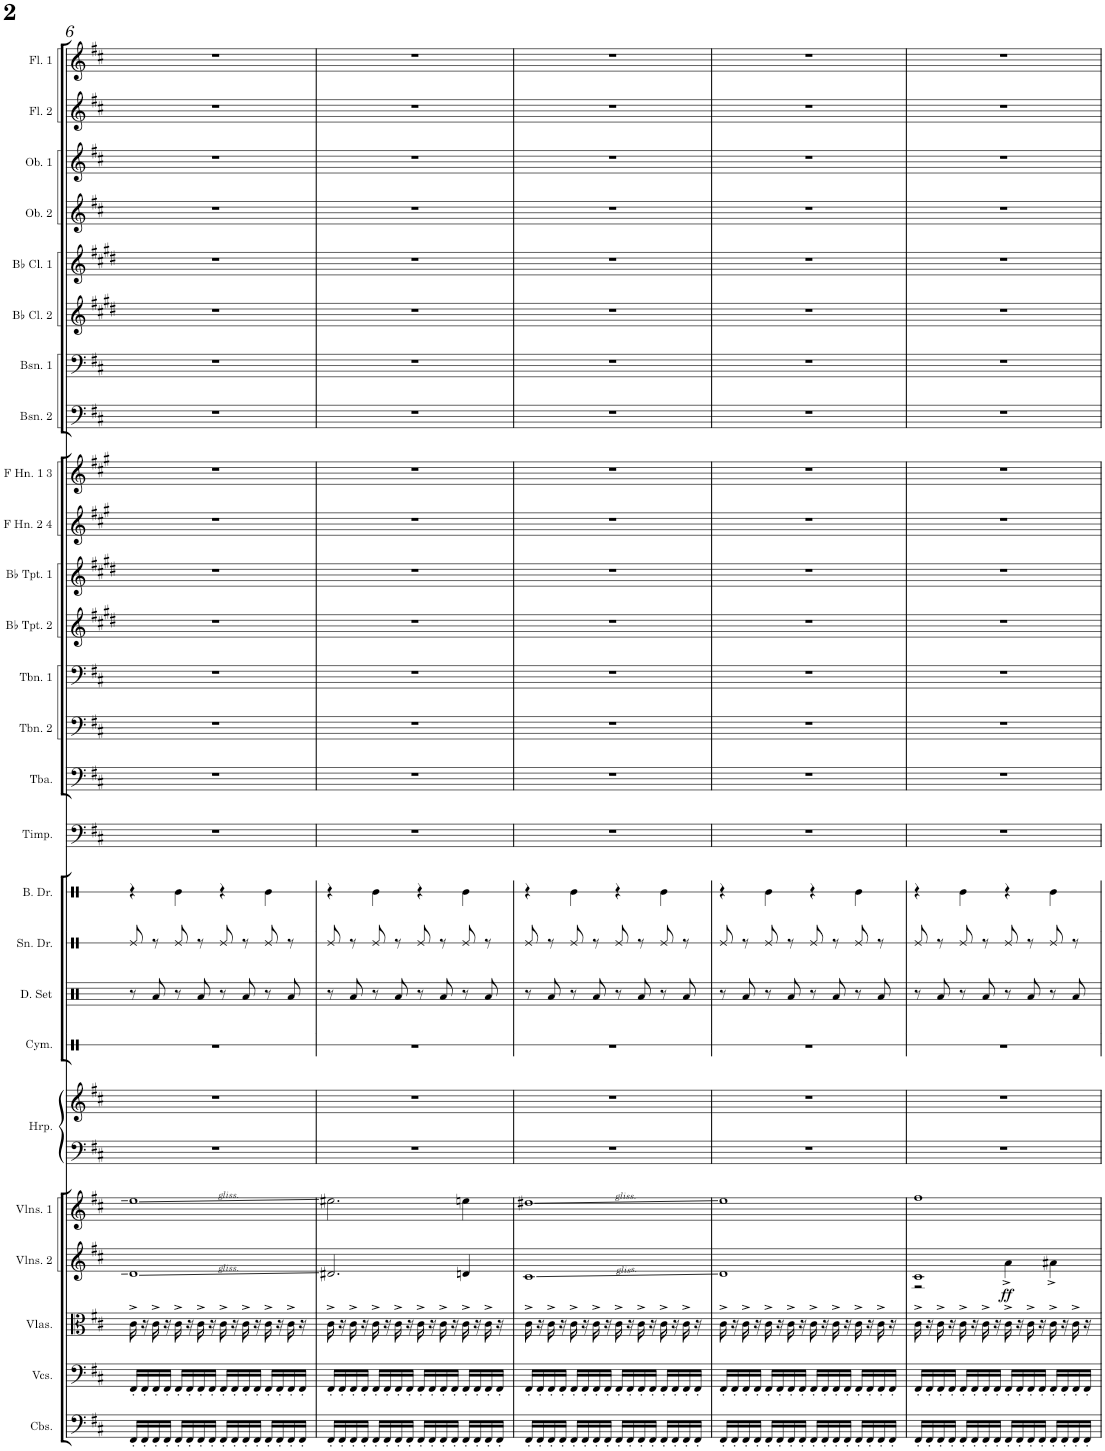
**kern	**kern	**kern	**kern	**dynam	**kern	**kern	**kern	**kern	**kern	**kern	**kern	**kern	**kern	**kern	**kern	**kern	**kern	**kern	**kern	**kern	**kern	**kern	**kern	**kern	**kern	**kern	**kern
*part26	*part25	*part24	*part23	*part23	*part22	*part21	*part21	*part20	*part19	*part18	*part17	*part16	*part15	*part14	*part13	*part12	*part11	*part10	*part9	*part8	*part7	*part6	*part5	*part4	*part3	*part2	*part1
*staff27	*staff26	*staff25	*staff24	*staff24	*staff23	*staff22	*staff21	*staff20	*staff19	*staff18	*staff17	*staff16	*staff15	*staff14	*staff13	*staff12	*staff11	*staff10	*staff9	*staff8	*staff7	*staff6	*staff5	*staff4	*staff3	*staff2	*staff1
*I"Contrabasses	*I"Violoncellos	*I"Violas	*I"Violins 2	*	*I"Violins 1	*I"Harp	*	*I"Cymbal	*I"Drumset	*I"Snare Drum	*I"Bass Drum	*I"Timpani	*I"Tuba	*I"Trombone 2	*I"Trombone 1	*I"Bb Trumpet 2	*I"Bb Trumpet 1	*I"F Horn 2 &amp; 4	*I"F Horn 1 &amp; 3	*I"Bassoon 2	*I"Bassoon 1	*I"Bb Clarinet 2	*I"Bb Clarinet 1	*I"Oboe 2	*I"Oboe 1	*I"Flute 2	*I"Flute 1
*I'Cbs.	*I'Vcs.	*I'Vlas.	*I'Vlns. 2	*	*I'Vlns. 1	*I'Hrp.	*	*I'Cym.	*I'D. Set	*I'Sn. Dr.	*I'B. Dr.	*I'Timp.	*I'Tba.	*I'Tbn. 2	*I'Tbn. 1	*I'Bb Tpt. 2	*I'Bb Tpt. 1	*I'F Hn. 2 4	*I'F Hn. 1 3	*I'Bsn. 2	*I'Bsn. 1	*I'Bb Cl. 2	*I'Bb Cl. 1	*I'Ob. 2	*I'Ob. 1	*I'Fl. 2	*I'Fl. 1
!!LO:PB:g=z
*clefF4	*clefF4	*clefC3	*clefG2	*	*clefG2	*clefF4	*clefG2	*clefX	*clefX	*clefX	*clefX	*clefF4	*clefF4	*clefF4	*clefF4	*clefG2	*clefG2	*clefG2	*clefG2	*clefF4	*clefF4	*clefG2	*clefG2	*clefG2	*clefG2	*clefG2	*clefG2
*Trd7c12	*	*	*	*	*	*	*	*	*	*	*	*	*	*	*	*Trd1c2	*Trd1c2	*Trd4c7	*Trd4c7	*	*	*Trd1c2	*Trd1c2	*	*	*	*
*k[f#c#]	*k[f#c#]	*k[f#c#]	*k[f#c#]	*	*k[f#c#]	*k[f#c#]	*k[f#c#]	*k[]	*k[]	*k[]	*k[]	*k[f#c#]	*k[f#c#]	*k[f#c#]	*k[f#c#]	*k[f#c#g#d#]	*k[f#c#g#d#]	*k[f#c#g#]	*k[f#c#g#]	*k[f#c#]	*k[f#c#]	*k[f#c#g#d#]	*k[f#c#g#d#]	*k[f#c#]	*k[f#c#]	*k[f#c#]	*k[f#c#]
*M4/4	*M4/4	*M4/4	*M4/4	*	*M4/4	*M4/4	*M4/4	*M4/4	*M4/4	*M4/4	*M4/4	*M4/4	*M4/4	*M4/4	*M4/4	*M4/4	*M4/4	*M4/4	*M4/4	*M4/4	*M4/4	*M4/4	*M4/4	*M4/4	*M4/4	*M4/4	*M4/4
=6	=6	=6	=6	=6	=6	=6	=6	=6	=6	=6	=6	=6	=6	=6	=6	=6	=6	=6	=6	=6	=6	=6	=6	=6	=6	=6	=6
16FF#'/LL	16FF#'/LL	16c#^\	1d	.	1ee	1r	1r	1r	8r	8Re/	4r	1r	1r	1r	1r	1r	1r	1r	1r	1r	1r	1r	1r	1r	1r	1r	1r
16FF#'/	16FF#'/	16r	.	.	.	.	.	.	.	.	.	.	.	.	.	.	.	.	.	.	.	.	.	.	.	.	.
16FF#'/	16FF#'/	16c#^\	.	.	.	.	.	.	8Ra/	8r	.	.	.	.	.	.	.	.	.	.	.	.	.	.	.	.	.
16FF#'/JJ	16FF#'/JJ	16r	.	.	.	.	.	.	.	.	.	.	.	.	.	.	.	.	.	.	.	.	.	.	.	.	.
16FF#'/LL	16FF#'/LL	16c#^\	.	.	.	.	.	.	8r	8Re/	4Re\	.	.	.	.	.	.	.	.	.	.	.	.	.	.	.	.
16FF#'/	16FF#'/	16r	.	.	.	.	.	.	.	.	.	.	.	.	.	.	.	.	.	.	.	.	.	.	.	.	.
16FF#'/	16FF#'/	16c#^\	.	.	.	.	.	.	8Ra/	8r	.	.	.	.	.	.	.	.	.	.	.	.	.	.	.	.	.
16FF#'/JJ	16FF#'/JJ	16r	.	.	.	.	.	.	.	.	.	.	.	.	.	.	.	.	.	.	.	.	.	.	.	.	.
16FF#'/LL	16FF#'/LL	16c#^\	.	.	.	.	.	.	8r	8Re/	4r	.	.	.	.	.	.	.	.	.	.	.	.	.	.	.	.
16FF#'/	16FF#'/	16r	.	.	.	.	.	.	.	.	.	.	.	.	.	.	.	.	.	.	.	.	.	.	.	.	.
16FF#'/	16FF#'/	16c#^\	.	.	.	.	.	.	8Ra/	8r	.	.	.	.	.	.	.	.	.	.	.	.	.	.	.	.	.
16FF#'/JJ	16FF#'/JJ	16r	.	.	.	.	.	.	.	.	.	.	.	.	.	.	.	.	.	.	.	.	.	.	.	.	.
16FF#'/LL	16FF#'/LL	16c#^\	.	.	.	.	.	.	8r	8Re/	4Re\	.	.	.	.	.	.	.	.	.	.	.	.	.	.	.	.
16FF#'/	16FF#'/	16r	.	.	.	.	.	.	.	.	.	.	.	.	.	.	.	.	.	.	.	.	.	.	.	.	.
16FF#'/	16FF#'/	16c#^\	.	.	.	.	.	.	8Ra/	8r	.	.	.	.	.	.	.	.	.	.	.	.	.	.	.	.	.
16FF#'/JJ	16FF#'/JJ	16r	.	.	.	.	.	.	.	.	.	.	.	.	.	.	.	.	.	.	.	.	.	.	.	.	.
=7	=7	=7	=7	=7	=7	=7	=7	=7	=7	=7	=7	=7	=7	=7	=7	=7	=7	=7	=7	=7	=7	=7	=7	=7	=7	=7	=7
16FF#'/LL	16FF#'/LL	16c#^\	2.d#X/	.	2.ee#X\	1r	1r	1r	8r	8Re/	4r	1r	1r	1r	1r	1r	1r	1r	1r	1r	1r	1r	1r	1r	1r	1r	1r
16FF#'/	16FF#'/	16r	.	.	.	.	.	.	.	.	.	.	.	.	.	.	.	.	.	.	.	.	.	.	.	.	.
16FF#'/	16FF#'/	16c#^\	.	.	.	.	.	.	8Ra/	8r	.	.	.	.	.	.	.	.	.	.	.	.	.	.	.	.	.
16FF#'/JJ	16FF#'/JJ	16r	.	.	.	.	.	.	.	.	.	.	.	.	.	.	.	.	.	.	.	.	.	.	.	.	.
16FF#'/LL	16FF#'/LL	16c#^\	.	.	.	.	.	.	8r	8Re/	4Re\	.	.	.	.	.	.	.	.	.	.	.	.	.	.	.	.
16FF#'/	16FF#'/	16r	.	.	.	.	.	.	.	.	.	.	.	.	.	.	.	.	.	.	.	.	.	.	.	.	.
16FF#'/	16FF#'/	16c#^\	.	.	.	.	.	.	8Ra/	8r	.	.	.	.	.	.	.	.	.	.	.	.	.	.	.	.	.
16FF#'/JJ	16FF#'/JJ	16r	.	.	.	.	.	.	.	.	.	.	.	.	.	.	.	.	.	.	.	.	.	.	.	.	.
16FF#'/LL	16FF#'/LL	16c#^\	.	.	.	.	.	.	8r	8Re/	4r	.	.	.	.	.	.	.	.	.	.	.	.	.	.	.	.
16FF#'/	16FF#'/	16r	.	.	.	.	.	.	.	.	.	.	.	.	.	.	.	.	.	.	.	.	.	.	.	.	.
16FF#'/	16FF#'/	16c#^\	.	.	.	.	.	.	8Ra/	8r	.	.	.	.	.	.	.	.	.	.	.	.	.	.	.	.	.
16FF#'/JJ	16FF#'/JJ	16r	.	.	.	.	.	.	.	.	.	.	.	.	.	.	.	.	.	.	.	.	.	.	.	.	.
16FF#'/LL	16FF#'/LL	16c#^\	4dn/	.	4een\	.	.	.	8r	8Re/	4Re\	.	.	.	.	.	.	.	.	.	.	.	.	.	.	.	.
16FF#'/	16FF#'/	16r	.	.	.	.	.	.	.	.	.	.	.	.	.	.	.	.	.	.	.	.	.	.	.	.	.
16FF#'/	16FF#'/	16c#^\	.	.	.	.	.	.	8Ra/	8r	.	.	.	.	.	.	.	.	.	.	.	.	.	.	.	.	.
16FF#'/JJ	16FF#'/JJ	16r	.	.	.	.	.	.	.	.	.	.	.	.	.	.	.	.	.	.	.	.	.	.	.	.	.
=8	=8	=8	=8	=8	=8	=8	=8	=8	=8	=8	=8	=8	=8	=8	=8	=8	=8	=8	=8	=8	=8	=8	=8	=8	=8	=8	=8
16FF#'/LL	16FF#'/LL	16c#^\	1c#	.	1dd#X	1r	1r	1r	8r	8Re/	4r	1r	1r	1r	1r	1r	1r	1r	1r	1r	1r	1r	1r	1r	1r	1r	1r
16FF#'/	16FF#'/	16r	.	.	.	.	.	.	.	.	.	.	.	.	.	.	.	.	.	.	.	.	.	.	.	.	.
16FF#'/	16FF#'/	16c#^\	.	.	.	.	.	.	8Ra/	8r	.	.	.	.	.	.	.	.	.	.	.	.	.	.	.	.	.
16FF#'/JJ	16FF#'/JJ	16r	.	.	.	.	.	.	.	.	.	.	.	.	.	.	.	.	.	.	.	.	.	.	.	.	.
16FF#'/LL	16FF#'/LL	16c#^\	.	.	.	.	.	.	8r	8Re/	4Re\	.	.	.	.	.	.	.	.	.	.	.	.	.	.	.	.
16FF#'/	16FF#'/	16r	.	.	.	.	.	.	.	.	.	.	.	.	.	.	.	.	.	.	.	.	.	.	.	.	.
16FF#'/	16FF#'/	16c#^\	.	.	.	.	.	.	8Ra/	8r	.	.	.	.	.	.	.	.	.	.	.	.	.	.	.	.	.
16FF#'/JJ	16FF#'/JJ	16r	.	.	.	.	.	.	.	.	.	.	.	.	.	.	.	.	.	.	.	.	.	.	.	.	.
16FF#'/LL	16FF#'/LL	16c#^\	.	.	.	.	.	.	8r	8Re/	4r	.	.	.	.	.	.	.	.	.	.	.	.	.	.	.	.
16FF#'/	16FF#'/	16r	.	.	.	.	.	.	.	.	.	.	.	.	.	.	.	.	.	.	.	.	.	.	.	.	.
16FF#'/	16FF#'/	16c#^\	.	.	.	.	.	.	8Ra/	8r	.	.	.	.	.	.	.	.	.	.	.	.	.	.	.	.	.
16FF#'/JJ	16FF#'/JJ	16r	.	.	.	.	.	.	.	.	.	.	.	.	.	.	.	.	.	.	.	.	.	.	.	.	.
16FF#'/LL	16FF#'/LL	16c#^\	.	.	.	.	.	.	8r	8Re/	4Re\	.	.	.	.	.	.	.	.	.	.	.	.	.	.	.	.
16FF#'/	16FF#'/	16r	.	.	.	.	.	.	.	.	.	.	.	.	.	.	.	.	.	.	.	.	.	.	.	.	.
16FF#'/	16FF#'/	16c#^\	.	.	.	.	.	.	8Ra/	8r	.	.	.	.	.	.	.	.	.	.	.	.	.	.	.	.	.
16FF#'/JJ	16FF#'/JJ	16r	.	.	.	.	.	.	.	.	.	.	.	.	.	.	.	.	.	.	.	.	.	.	.	.	.
=9	=9	=9	=9	=9	=9	=9	=9	=9	=9	=9	=9	=9	=9	=9	=9	=9	=9	=9	=9	=9	=9	=9	=9	=9	=9	=9	=9
16FF#'/LL	16FF#'/LL	16c#^\	1d	.	1ee	1r	1r	1r	8r	8Re/	4r	1r	1r	1r	1r	1r	1r	1r	1r	1r	1r	1r	1r	1r	1r	1r	1r
16FF#'/	16FF#'/	16r	.	.	.	.	.	.	.	.	.	.	.	.	.	.	.	.	.	.	.	.	.	.	.	.	.
16FF#'/	16FF#'/	16c#^\	.	.	.	.	.	.	8Ra/	8r	.	.	.	.	.	.	.	.	.	.	.	.	.	.	.	.	.
16FF#'/JJ	16FF#'/JJ	16r	.	.	.	.	.	.	.	.	.	.	.	.	.	.	.	.	.	.	.	.	.	.	.	.	.
16FF#'/LL	16FF#'/LL	16c#^\	.	.	.	.	.	.	8r	8Re/	4Re\	.	.	.	.	.	.	.	.	.	.	.	.	.	.	.	.
16FF#'/	16FF#'/	16r	.	.	.	.	.	.	.	.	.	.	.	.	.	.	.	.	.	.	.	.	.	.	.	.	.
16FF#'/	16FF#'/	16c#^\	.	.	.	.	.	.	8Ra/	8r	.	.	.	.	.	.	.	.	.	.	.	.	.	.	.	.	.
16FF#'/JJ	16FF#'/JJ	16r	.	.	.	.	.	.	.	.	.	.	.	.	.	.	.	.	.	.	.	.	.	.	.	.	.
16FF#'/LL	16FF#'/LL	16c#^\	.	.	.	.	.	.	8r	8Re/	4r	.	.	.	.	.	.	.	.	.	.	.	.	.	.	.	.
16FF#'/	16FF#'/	16r	.	.	.	.	.	.	.	.	.	.	.	.	.	.	.	.	.	.	.	.	.	.	.	.	.
16FF#'/	16FF#'/	16c#^\	.	.	.	.	.	.	8Ra/	8r	.	.	.	.	.	.	.	.	.	.	.	.	.	.	.	.	.
16FF#'/JJ	16FF#'/JJ	16r	.	.	.	.	.	.	.	.	.	.	.	.	.	.	.	.	.	.	.	.	.	.	.	.	.
16FF#'/LL	16FF#'/LL	16c#^\	.	.	.	.	.	.	8r	8Re/	4Re\	.	.	.	.	.	.	.	.	.	.	.	.	.	.	.	.
16FF#'/	16FF#'/	16r	.	.	.	.	.	.	.	.	.	.	.	.	.	.	.	.	.	.	.	.	.	.	.	.	.
16FF#'/	16FF#'/	16c#^\	.	.	.	.	.	.	8Ra/	8r	.	.	.	.	.	.	.	.	.	.	.	.	.	.	.	.	.
16FF#'/JJ	16FF#'/JJ	16r	.	.	.	.	.	.	.	.	.	.	.	.	.	.	.	.	.	.	.	.	.	.	.	.	.
=10	=10	=10	=10	=10	=10	=10	=10	=10	=10	=10	=10	=10	=10	=10	=10	=10	=10	=10	=10	=10	=10	=10	=10	=10	=10	=10	=10
*	*	*	*^	*	*	*	*	*	*	*	*	*	*	*	*	*	*	*	*	*	*	*	*	*	*	*	*
16FF#'/LL	16FF#'/LL	16c#^\	1c#	2r	.	1ff#	1r	1r	1r	8r	8Re/	4r	1r	1r	1r	1r	1r	1r	1r	1r	1r	1r	1r	1r	1r	1r	1r	1r
16FF#'/	16FF#'/	16r	.	.	.	.	.	.	.	.	.	.	.	.	.	.	.	.	.	.	.	.	.	.	.	.	.	.
16FF#'/	16FF#'/	16c#^\	.	.	.	.	.	.	.	8Ra/	8r	.	.	.	.	.	.	.	.	.	.	.	.	.	.	.	.	.
16FF#'/JJ	16FF#'/JJ	16r	.	.	.	.	.	.	.	.	.	.	.	.	.	.	.	.	.	.	.	.	.	.	.	.	.	.
16FF#'/LL	16FF#'/LL	16c#^\	.	.	.	.	.	.	.	8r	8Re/	4Re\	.	.	.	.	.	.	.	.	.	.	.	.	.	.	.	.
16FF#'/	16FF#'/	16r	.	.	.	.	.	.	.	.	.	.	.	.	.	.	.	.	.	.	.	.	.	.	.	.	.	.
16FF#'/	16FF#'/	16c#^\	.	.	.	.	.	.	.	8Ra/	8r	.	.	.	.	.	.	.	.	.	.	.	.	.	.	.	.	.
16FF#'/JJ	16FF#'/JJ	16r	.	.	.	.	.	.	.	.	.	.	.	.	.	.	.	.	.	.	.	.	.	.	.	.	.	.
!	!	!	!	!	!LO:DY:b	!	!	!	!	!	!	!	!	!	!	!	!	!	!	!	!	!	!	!	!	!	!	!
16FF#'/LL	16FF#'/LL	16c#^\	.	4a^\	ff	.	.	.	.	8r	8Re/	4r	.	.	.	.	.	.	.	.	.	.	.	.	.	.	.	.
16FF#'/	16FF#'/	16r	.	.	.	.	.	.	.	.	.	.	.	.	.	.	.	.	.	.	.	.	.	.	.	.	.	.
16FF#'/	16FF#'/	16c#^\	.	.	.	.	.	.	.	8Ra/	8r	.	.	.	.	.	.	.	.	.	.	.	.	.	.	.	.	.
16FF#'/JJ	16FF#'/JJ	16r	.	.	.	.	.	.	.	.	.	.	.	.	.	.	.	.	.	.	.	.	.	.	.	.	.	.
16FF#'/LL	16FF#'/LL	16c#^\	.	4a#X^\	.	.	.	.	.	8r	8Re/	4Re\	.	.	.	.	.	.	.	.	.	.	.	.	.	.	.	.
16FF#'/	16FF#'/	16r	.	.	.	.	.	.	.	.	.	.	.	.	.	.	.	.	.	.	.	.	.	.	.	.	.	.
16FF#'/	16FF#'/	16c#^\	.	.	.	.	.	.	.	8Ra/	8r	.	.	.	.	.	.	.	.	.	.	.	.	.	.	.	.	.
16FF#'/JJ	16FF#'/JJ	16r	.	.	.	.	.	.	.	.	.	.	.	.	.	.	.	.	.	.	.	.	.	.	.	.	.	.
*	*	*	*v	*v	*	*	*	*	*	*	*	*	*	*	*	*	*	*	*	*	*	*	*	*	*	*	*	*
=	=	=	=	=	=	=	=	=	=	=	=	=	=	=	=	=	=	=	=	=	=	=	=	=	=	=	=
*-	*-	*-	*-	*-	*-	*-	*-	*-	*-	*-	*-	*-	*-	*-	*-	*-	*-	*-	*-	*-	*-	*-	*-	*-	*-	*-	*-
